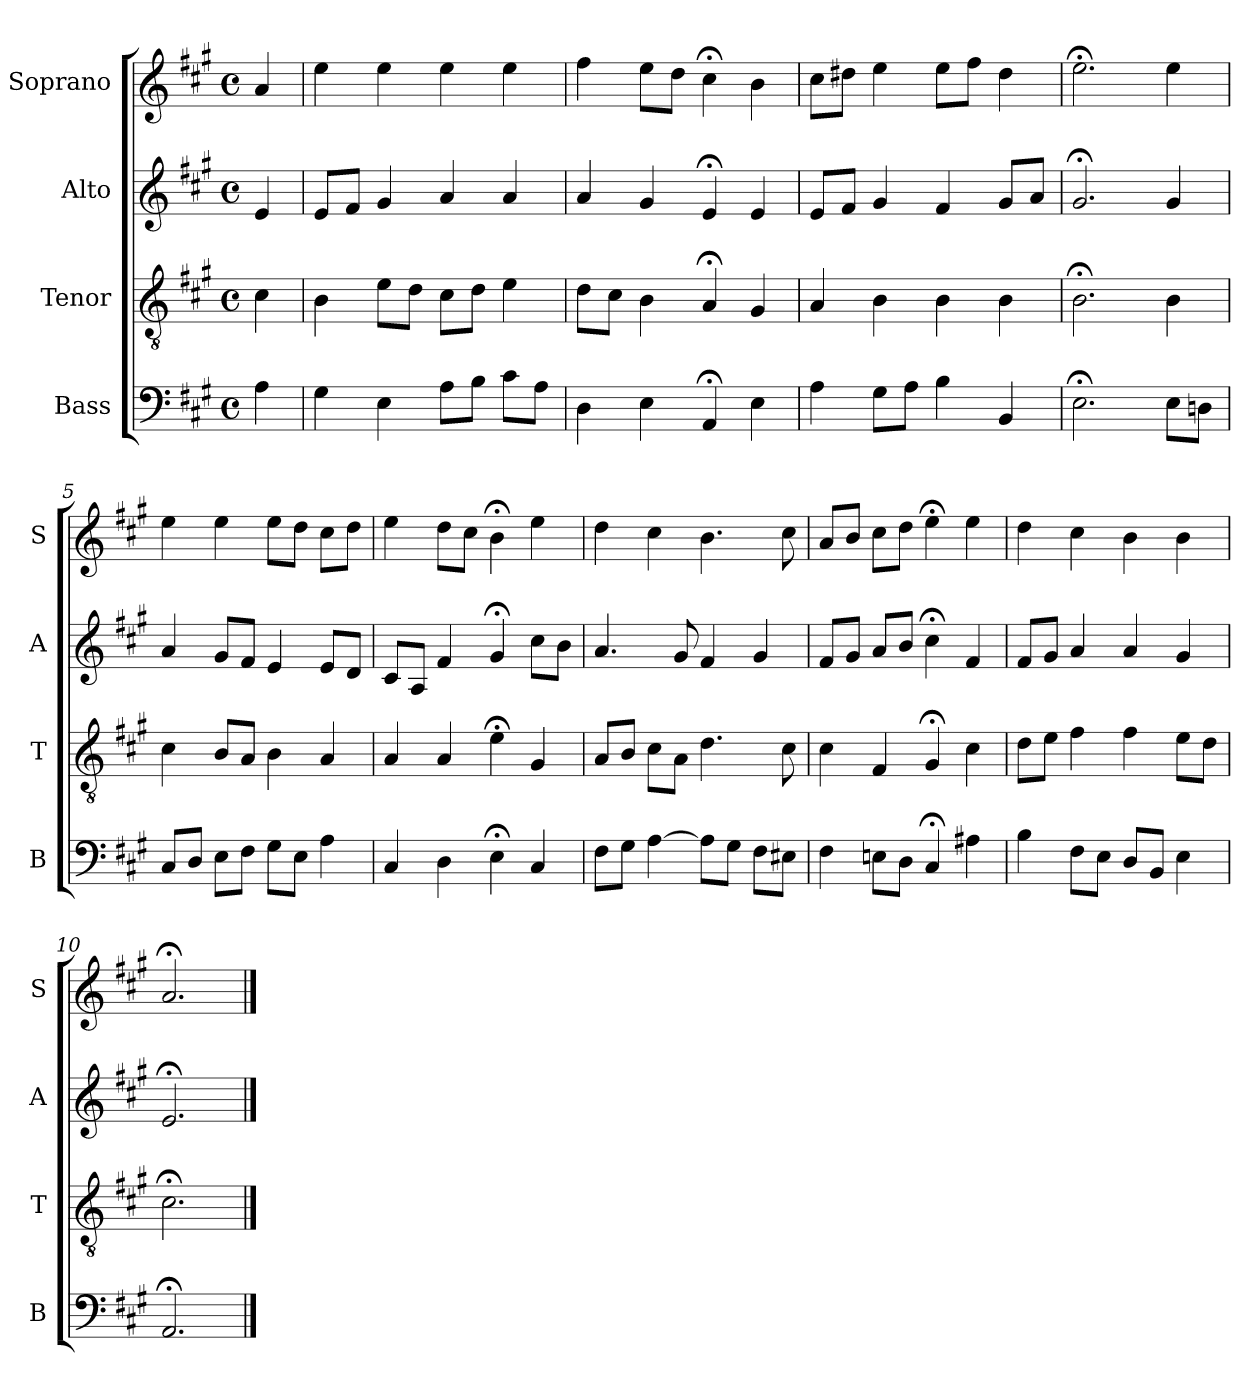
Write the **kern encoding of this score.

**kern	**kern	**kern	**kern
*part4	*part3	*part2	*part1
*staff4	*staff3	*staff2	*staff1
*I"Bass	*I"Tenor	*I"Alto	*I"Soprano
*I'B	*I'T	*I'A	*I'S
*clefF4	*clefGv2	*clefG2	*clefG2
*k[f#c#g#]	*k[f#c#g#]	*k[f#c#g#]	*k[f#c#g#]
*A:	*A:	*A:	*A:
*M4/4	*M4/4	*M4/4	*M4/4
*met(c)	*met(c)	*met(c)	*met(c)
*MM100	*MM100	*MM100	*MM100
=	=	=	=
4Ai	4c#	4e	4a
=1	=1	=1	=1
4G#	4B	8eL	4ee
.	.	8f#J	.
4E	8eL	4g#	4ee
.	8dJ	.	.
8AL	8c#L	4a	4ee
8BJ	8dJ	.	.
8c#L	4e	4a	4ee
8AJ	.	.	.
=2	=2	=2	=2
4D	8dL	4a	4ff#
.	8c#J	.	.
4E	4B	4g#	8eeL
.	.	.	8ddJ
4AA;<	4A;<	4e;<	4cc#;<
4E	4G#	4e	4b
=3	=3	=3	=3
4A	4A	8eL	8cc#L
.	.	8f#J	8dd#XJ
8G#L	4B	4g#	4ee
8AJ	.	.	.
4B	4B	4f#	8eeL
.	.	.	8ff#J
4BB	4B	8g#L	4dd#
.	.	8aJ	.
=4	=4	=4	=4
2.E;<	2.B;<	2.g#;<	2.ee;<
8EL	4B	4g#	4ee
8DnJ	.	.	.
=5	=5	=5	=5
8C#L	4c#	4a	4ee
8DJ	.	.	.
8EL	8BL	8g#L	4ee
8F#J	8AJ	8f#J	.
8G#L	4B	4e	8eeL
8EJ	.	.	8ddJ
4A	4A	8eL	8cc#L
.	.	8dJ	8ddJ
=6	=6	=6	=6
4C#	4Ai	8c#L	4ee
.	.	8AJ	.
4Di	4Ai	4f#	8ddL
.	.	.	8cc#J
4E;<i	4e;<i	4g#;<	4b;<
4C#	4G#	8cc#L	4ee
.	.	8bJ	.
=7	=7	=7	=7
8F#L	8AL	4.a	4dd
8G#J	8BJ	.	.
[4A	8c#L	.	4cc#
.	8AJ	8g#	.
8AL]	4.d	4f#	4.b
8G#J	.	.	.
8F#L	.	4g#	.
8E#XJ	8c#	.	8cc#
=8	=8	=8	=8
4F#	4c#	8f#L	8aL
.	.	8g#J	8bJ
8EnL	4F#	8aL	8cc#L
8DJ	.	8bJ	8ddJ
4C#;<	4G#;<	4cc#;<	4ee;<
4A#X	4c#	4f#	4ee
=9	=9	=9	=9
4B	8dL	8f#L	4dd
.	8eJ	8g#J	.
8F#L	4f#	4a	4cc#
8EJ	.	.	.
8DL	4f#	4a	4b
8BBJ	.	.	.
4E	8eL	4g#	4b
.	8dJ	.	.
=10	=10	=10	=10
2.AA;<	2.c#;<	2.e;<	2.a;<
==	==	==	==
*-	*-	*-	*-
